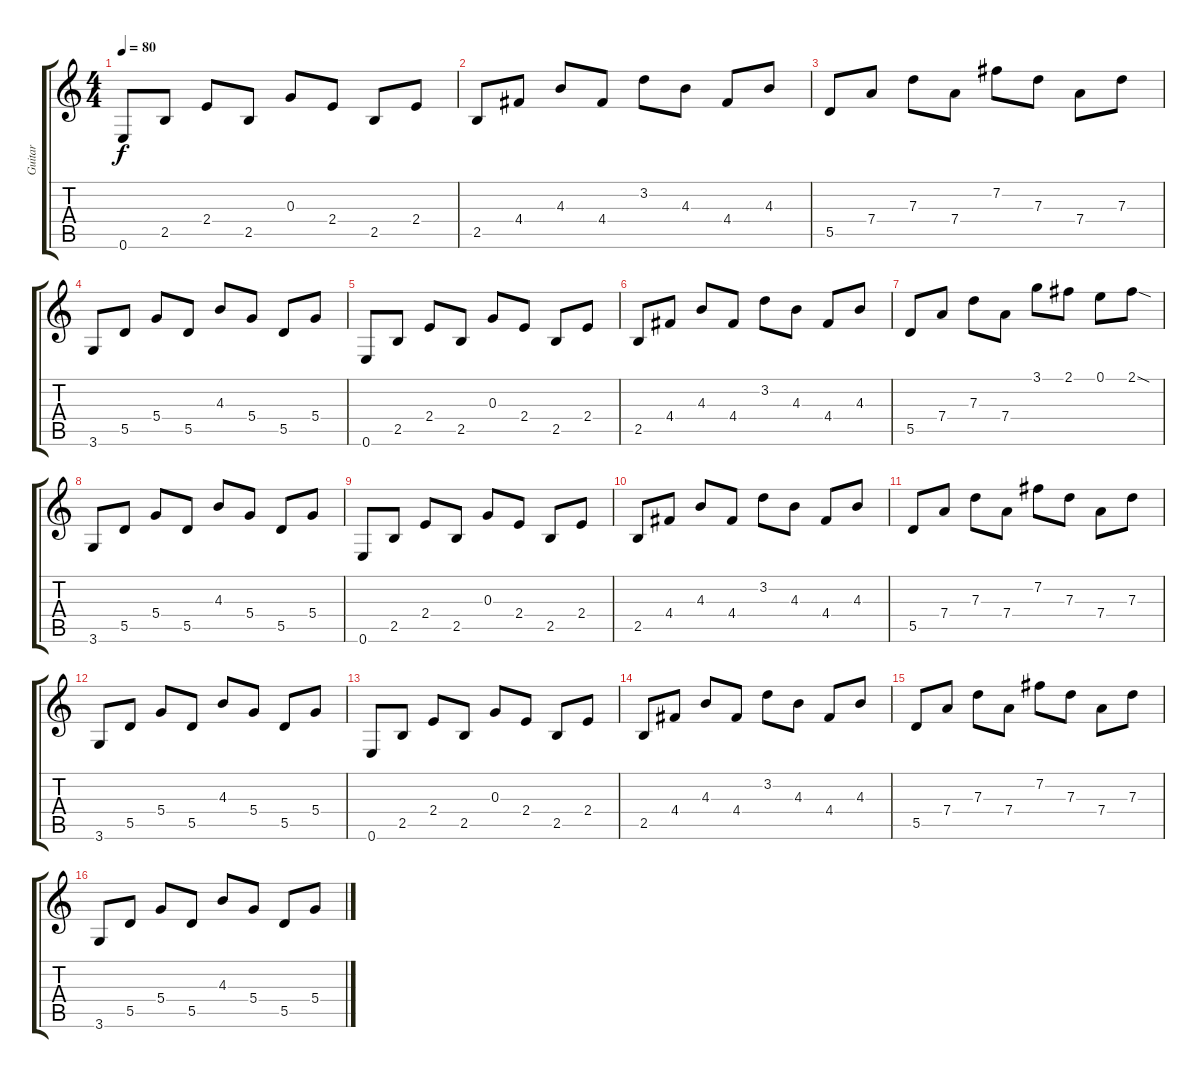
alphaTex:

\track ("Guitar" "Guitar") {instrument overdrivenguitar}
\staff {score tabs}
\tuning (E4 B3 G3 D3 A2 E2) {hide}
\ts (4 4)
\tempo 80
\clef g2
\ks c
0.6.8{dy f} 2.5.8 2.4.8 2.5.8 0.3.8 2.4.8 2.5.8 2.4.8 |
2.5.8 4.4.8 4.3.8 4.4.8 3.2.8 4.3.8 4.4.8 4.3.8 |
5.5.8 7.4.8 7.3.8 7.4.8 7.2.8 7.3.8 7.4.8 7.3.8 |
3.6.8 5.5.8 5.4.8 5.5.8 4.3.8 5.4.8 5.5.8 5.4.8 |
0.6.8 2.5.8 2.4.8 2.5.8 0.3.8 2.4.8 2.5.8 2.4.8 |
2.5.8 4.4.8 4.3.8 4.4.8 3.2.8 4.3.8 4.4.8 4.3.8 |
5.5.8 7.4.8 7.3.8 7.4.8 3.1.8 2.1.8 0.1.8 2.1{sod}.8 |
3.6.8 5.5.8 5.4.8 5.5.8 4.3.8 5.4.8 5.5.8 5.4.8 |
0.6.8 2.5.8 2.4.8 2.5.8 0.3.8 2.4.8 2.5.8 2.4.8 |
2.5.8 4.4.8 4.3.8 4.4.8 3.2.8 4.3.8 4.4.8 4.3.8 |
5.5.8 7.4.8 7.3.8 7.4.8 7.2.8 7.3.8 7.4.8 7.3.8 |
3.6.8 5.5.8 5.4.8 5.5.8 4.3.8 5.4.8 5.5.8 5.4.8 |
0.6.8 2.5.8 2.4.8 2.5.8 0.3.8 2.4.8 2.5.8 2.4.8 |
2.5.8 4.4.8 4.3.8 4.4.8 3.2.8 4.3.8 4.4.8{volume 0} 4.3.8 |
5.5.8 7.4.8 7.3.8 7.4.8 7.2.8 7.3.8 7.4.8 7.3.8 |
3.6.8 5.5.8 5.4.8 5.5.8 4.3.8 5.4.8 5.5.8 5.4.8
